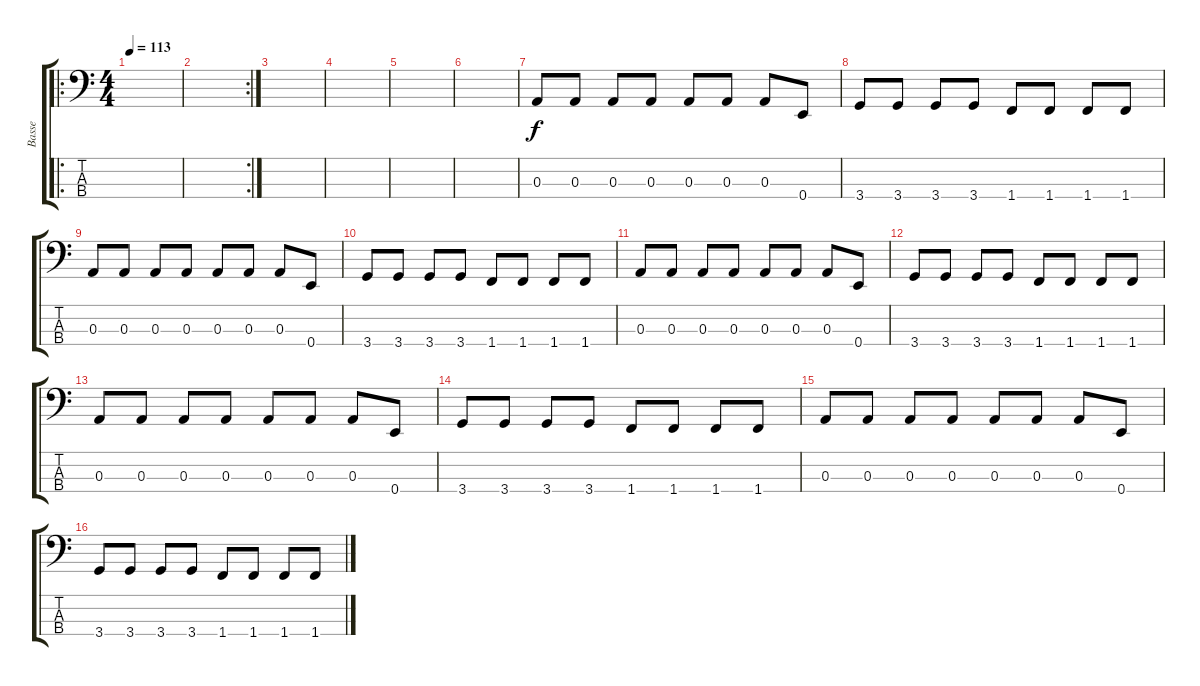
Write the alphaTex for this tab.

\track ("Basse" "Basse") {instrument electricbassfinger}
\staff {score tabs}
\tuning (G2 D2 A1 E1) {hide}
\ro
\ts (4 4)
\tempo 113
\clef f4
\ks c
|
\rc 2
|
|
|
|
|
0.3.8 0.3.8 0.3.8 0.3.8 0.3.8 0.3.8 0.3.8 0.4.8 |
3.4.8 3.4.8 3.4.8 3.4.8 1.4.8 1.4.8 1.4.8 1.4.8 |
0.3.8 0.3.8 0.3.8 0.3.8 0.3.8 0.3.8 0.3.8 0.4.8 |
3.4.8 3.4.8 3.4.8 3.4.8 1.4.8 1.4.8 1.4.8 1.4.8 |
0.3.8 0.3.8 0.3.8 0.3.8 0.3.8 0.3.8 0.3.8 0.4.8 |
3.4.8 3.4.8 3.4.8 3.4.8 1.4.8 1.4.8 1.4.8 1.4.8 |
0.3.8 0.3.8 0.3.8 0.3.8 0.3.8 0.3.8 0.3.8 0.4.8 |
3.4.8 3.4.8 3.4.8 3.4.8 1.4.8 1.4.8 1.4.8 1.4.8 |
0.3.8 0.3.8 0.3.8 0.3.8 0.3.8 0.3.8 0.3.8 0.4.8 |
3.4.8 3.4.8 3.4.8 3.4.8 1.4.8 1.4.8 1.4.8 1.4.8
